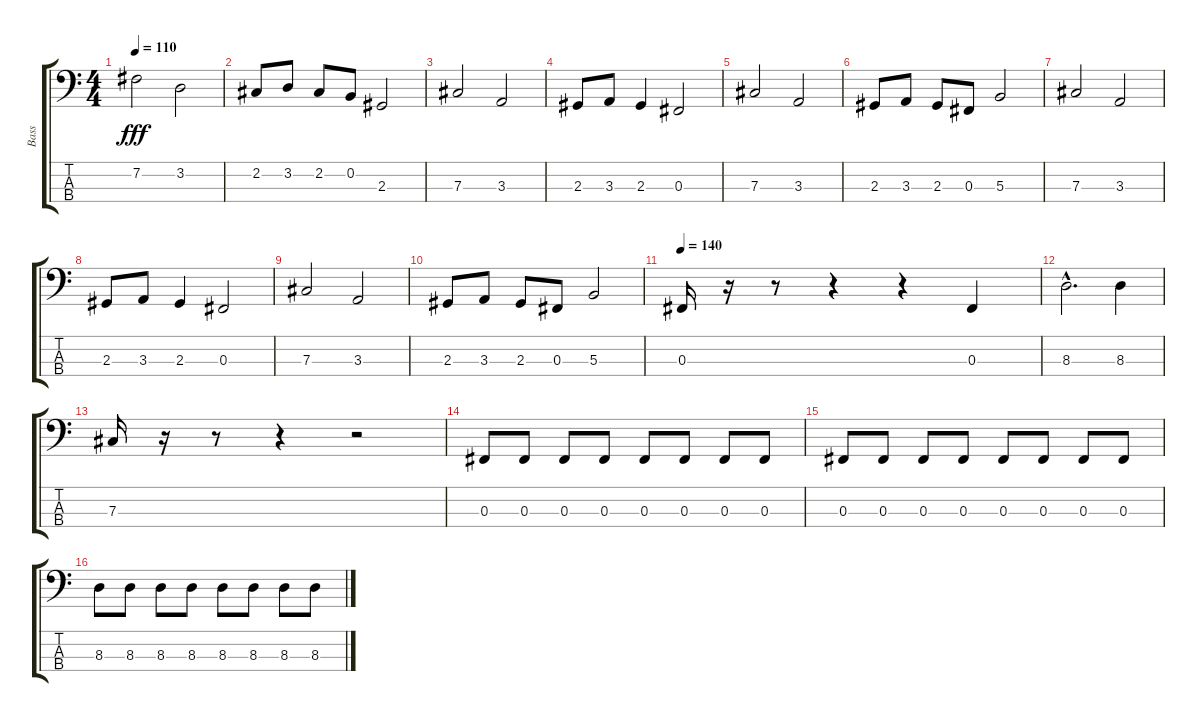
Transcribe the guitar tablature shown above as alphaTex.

\track ("Bass" "Bass") {instrument electricbasspick}
\staff {score tabs}
\tuning (E2 B1 Gb1 Db1) {hide}
\ts (4 4)
\tempo 110
\clef f4
\ks c
7.2.2{dy fff} 3.2.2 |
2.2.8 3.2.8 2.2.8 0.2.8 2.3.2 |
7.3.2 3.3.2 |
2.3.8 3.3.8 2.3.4 0.3.2 |
7.3.2 3.3.2 |
2.3.8 3.3.8 2.3.8 0.3.8 5.3.2 |
7.3.2 3.3.2 |
2.3.8 3.3.8 2.3.4 0.3.2 |
7.3.2 3.3.2 |
2.3.8 3.3.8 2.3.8 0.3.8 5.3.2 |
\tempo 140
0.3.16 r.16 r.8 r.4 r.4 0.3.4 |
8.3{hac}.2{d} 8.3.4 |
7.3.16 r.16 r.8 r.4 r.2 |
0.3.8 0.3.8 0.3.8 0.3.8 0.3.8 0.3.8 0.3.8 0.3.8 |
0.3.8 0.3.8 0.3.8 0.3.8 0.3.8 0.3.8 0.3.8 0.3.8 |
8.3.8 8.3.8 8.3.8 8.3.8 8.3.8 8.3.8 8.3.8 8.3.8
